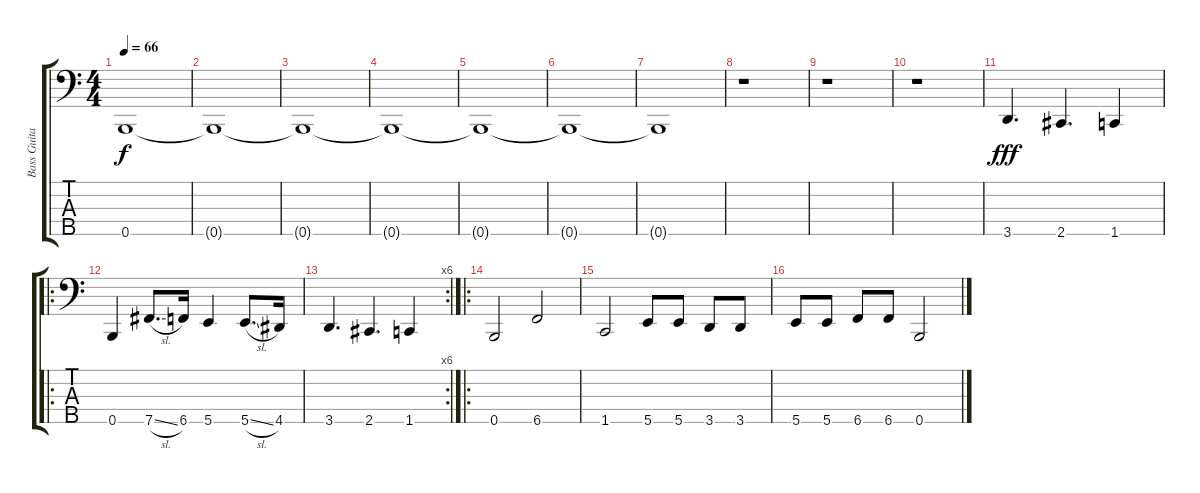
\track ("Bass Guitar" "Bass Guita") {instrument electricbassfinger}
\staff {score tabs}
\tuning (Gb2 D2 A1 E1 B0) {hide}
\ts (4 4)
\tempo 66
\clef f4
\ks c
0.5{t}.1{dy f} |
0.5{t}.1 |
0.5{t}.1 |
0.5{t}.1 |
0.5{t}.1 |
0.5{t}.1 |
0.5{t}.1 |
r.1 |
r.1 |
r.1 |
3.5.4{d dy fff} 2.5.4{d} 1.5.4 |
\ro
0.5.4 7.5{sl}.8{d} 6.5.16 5.5.4 5.5{sl}.8{d} 4.5.16 |
\rc 6
3.5.4{d} 2.5.4{d} 1.5.4 |
\ro
0.5.2 6.5.2 |
1.5.2 5.5.8 5.5.8 3.5.8 3.5.8 |
5.5.8 5.5.8 6.5.8 6.5.8 0.5.2
